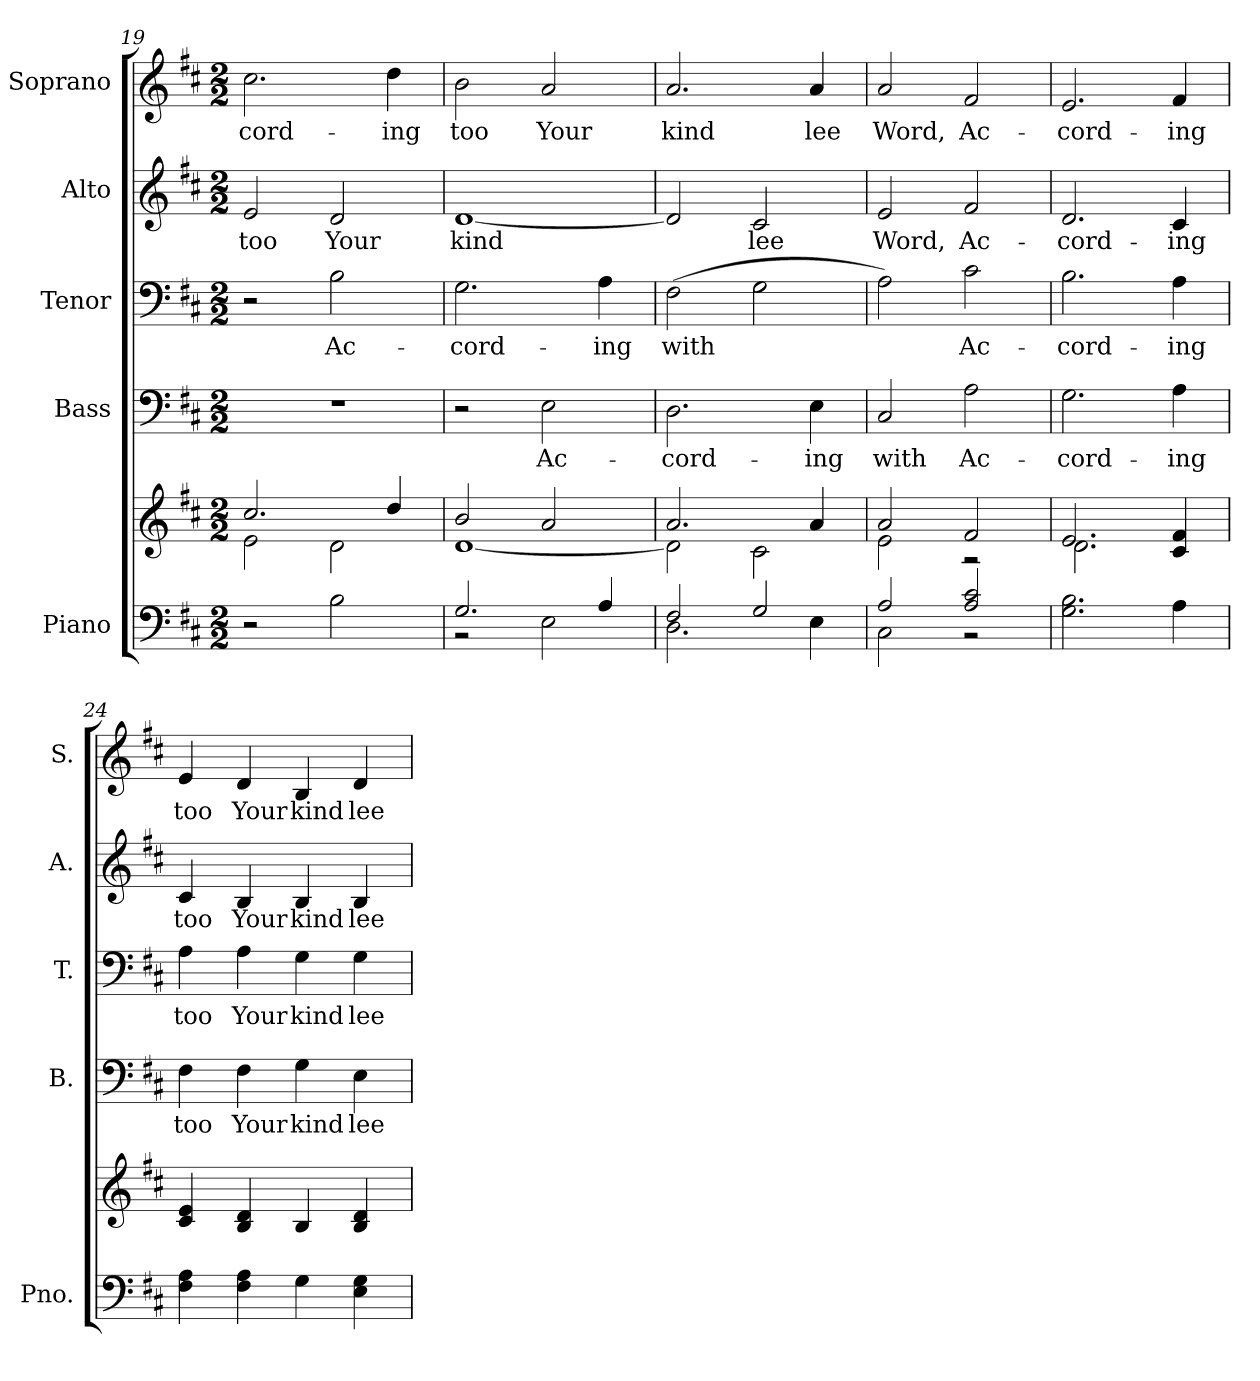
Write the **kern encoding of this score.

**kern	**kern	**kern	**text	**kern	**text	**kern	**text	**kern	**text
*part5	*part5	*part4	*part4	*part3	*part3	*part2	*part2	*part1	*part1
*staff6	*staff5	*staff4	*staff4	*staff3	*staff3	*staff2	*staff2	*staff1	*staff1
*I"Piano	*	*I"Bass	*	*I"Tenor	*	*I"Alto	*	*I"Soprano	*
*I'Pno.	*	*I'B.	*	*I'T.	*	*I'A.	*	*I'S.	*
!!LO:PB:g=z
*clefF4	*clefG2	*clefF4	*	*clefF4	*	*clefG2	*	*clefG2	*
*k[f#c#]	*k[f#c#]	*k[f#c#]	*	*k[f#c#]	*	*k[f#c#]	*	*k[f#c#]	*
*D:	*D:	*D:	*	*D:	*	*D:	*	*D:	*
*M2/2	*M2/2	*M2/2	*	*M2/2	*	*M2/2	*	*M2/2	*
=19	=19	=19	=19	=19	=19	=19	=19	=19	=19
*	*^	*	*	*	*	*	*	*	*
!	!	!	!	!	!	!	!	!LO:LY:b:color=#000000	!	!
!	!	!	!	!	!	!	!	!	!	!LO:LY:b:color=#000000
2r	2.cc#i/	2ei\	1r	.	2r	.	2ei/	too	2.cc#i\	-cord-
!	!	!	!	!	!	!LO:LY:b:color=#000000	!	!	!	!
!	!	!	!	!	!	!	!	!LO:LY:b:color=#000000	!	!
2Bi\	.	2di\	.	.	2Bi\	Ac-	2di/	Your	.	.
!	!	!	!	!	!	!	!	!	!	!LO:LY:b:color=#000000
.	4ddi/	.	.	.	.	.	.	.	4ddi\	-ing
=20	=20	=20	=20	=20	=20	=20	=20	=20	=20	=20
*^	*	*	*	*	*	*	*	*	*	*
!	!	!	!	!	!	!	!LO:LY:b:color=#000000	!	!	!	!
!	!	!	!	!	!	!	!	!	!LO:LY:b:color=#000000	!	!
!	!	!	!	!	!	!	!	!	!	!	!LO:LY:b:color=#000000
2.Gi/	2r	2bi/	[<1di	2r	.	2.Gi\	-cord-	[<1di	kind	2bi\	too
!	!	!	!	!	!LO:LY:b:color=#000000	!	!	!	!	!	!
!	!	!	!	!	!	!	!	!	!	!	!LO:LY:b:color=#000000
.	2Ei\	2ai/	.	2Ei\	Ac-	.	.	.	.	2ai/	Your
!	!	!	!	!	!	!	!LO:LY:b:color=#000000	!	!	!	!
4Ai/	.	.	.	.	.	4Ai\	-ing	.	.	.	.
=21	=21	=21	=21	=21	=21	=21	=21	=21	=21	=21	=21
!	!	!	!	!	!LO:LY:b:color=#000000	!	!	!	!	!	!
!	!	!	!	!	!	!	!LO:LY:b:color=#000000	!	!	!	!
!	!	!	!	!	!	!	!	!	!	!	!LO:LY:b:color=#000000
2F#i/	2.Di\	2.ai/	2di\]	2.Di\	-cord-	(2F#i\	with	2di/]	.	2.ai/	kind
!	!	!	!	!	!	!	!	!	!LO:LY:b:color=#000000	!	!
2Gi/	.	.	2c#i\	.	.	2Gi\	.	2c#i/	lee	.	.
!	!	!	!	!	!LO:LY:b:color=#000000	!	!	!	!	!	!
!	!	!	!	!	!	!	!	!	!	!	!LO:LY:b:color=#000000
.	4Ei\	4ai/	.	4Ei\	-ing	.	.	.	.	4ai/	lee
=22	=22	=22	=22	=22	=22	=22	=22	=22	=22	=22	=22
!	!	!	!	!	!LO:LY:b:color=#000000	!	!	!	!	!	!
!	!	!	!	!	!	!	!	!	!LO:LY:b:color=#000000	!	!
!	!	!	!	!	!	!	!	!	!	!	!LO:LY:b:color=#000000
2Ai/	2C#i\	2ai/	2ei\	2C#i/	with	2Ai\)	.	2ei/	Word,	2ai/	Word,
!	!	!	!	!	!LO:LY:b:color=#000000	!	!	!	!	!	!
!	!	!	!	!	!	!	!LO:LY:b:color=#000000	!	!	!	!
!	!	!	!	!	!	!	!	!	!LO:LY:b:color=#000000	!	!
!	!	!	!	!	!	!	!	!	!	!	!LO:LY:b:color=#000000
2Ai/ 2c#i	2r	2f#i/	2r	2Ai\	Ac-	2c#i\	Ac-	2f#i/	Ac-	2f#i/	Ac-
*v	*v	*	*	*	*	*	*	*	*	*	*
=23	=23	=23	=23	=23	=23	=23	=23	=23	=23	=23
*^	*	*	*	*	*	*	*	*	*	*
!	!	!	!	!	!LO:LY:b:color=#000000	!	!	!	!	!	!
*v	*v	*	*	*	*	*	*	*	*	*	*
*^	*	*	*	*	*	*	*	*	*	*
!	!	!	!	!	!	!	!LO:LY:b:color=#000000	!	!	!	!
*v	*v	*	*	*	*	*	*	*	*	*	*
*^	*	*	*	*	*	*	*	*	*	*
!	!	!	!	!	!	!	!	!	!LO:LY:b:color=#000000	!	!
*v	*v	*	*	*	*	*	*	*	*	*	*
*^	*	*	*	*	*	*	*	*	*	*
!	!	!	!	!	!	!	!	!	!	!	!LO:LY:b:color=#000000
*v	*v	*	*	*	*	*	*	*	*	*	*
2.Gi\ 2.Bi	2.ei/	2.di\	2.Gi\	-cord-	2.Bi\	-cord-	2.di/	-cord-	2.ei/	-cord-
!	!	!	!	!LO:LY:b:color=#000000	!	!	!	!	!	!
!	!	!	!	!	!	!LO:LY:b:color=#000000	!	!	!	!
!	!	!	!	!	!	!	!	!LO:LY:b:color=#000000	!	!
!	!	!	!	!	!	!	!	!	!	!LO:LY:b:color=#000000
4Ai\	4c#i/ 4f#i	4ryy	4Ai\	-ing	4Ai\	-ing	4c#i/	-ing	4f#i/	-ing
*	*v	*v	*	*	*	*	*	*	*	*
=24	=24	=24	=24	=24	=24	=24	=24	=24	=24
*	*^	*	*	*	*	*	*	*	*
!	!	!	!	!LO:LY:b:color=#000000	!	!	!	!	!	!
*	*v	*v	*	*	*	*	*	*	*	*
*	*^	*	*	*	*	*	*	*	*
!	!	!	!	!	!	!LO:LY:b:color=#000000	!	!	!	!
*	*v	*v	*	*	*	*	*	*	*	*
*	*^	*	*	*	*	*	*	*	*
!	!	!	!	!	!	!	!	!LO:LY:b:color=#000000	!	!
*	*v	*v	*	*	*	*	*	*	*	*
*	*^	*	*	*	*	*	*	*	*
!	!	!	!	!	!	!	!	!	!	!LO:LY:b:color=#000000
*	*v	*v	*	*	*	*	*	*	*	*
4F#i\ 4Ai	4c#i/ 4ei	4F#i\	too	4Ai\	too	4c#i/	too	4ei/	too
!	!	!	!LO:LY:b:color=#000000	!	!	!	!	!	!
!	!	!	!	!	!LO:LY:b:color=#000000	!	!	!	!
!	!	!	!	!	!	!	!LO:LY:b:color=#000000	!	!
!	!	!	!	!	!	!	!	!	!LO:LY:b:color=#000000
4F#i\ 4Ai	4Bi/ 4di	4F#i\	Your	4Ai\	Your	4Bi/	Your	4di/	Your
!	!	!	!LO:LY:b:color=#000000	!	!	!	!	!	!
!	!	!	!	!	!LO:LY:b:color=#000000	!	!	!	!
!	!	!	!	!	!	!	!LO:LY:b:color=#000000	!	!
!	!	!	!	!	!	!	!	!	!LO:LY:b:color=#000000
4Gi\	4Bi/	4Gi\	kind	4Gi\	kind	4Bi/	kind	4Bi/	kind
!	!	!	!LO:LY:b:color=#000000	!	!	!	!	!	!
!	!	!	!	!	!LO:LY:b:color=#000000	!	!	!	!
!	!	!	!	!	!	!	!LO:LY:b:color=#000000	!	!
!	!	!	!	!	!	!	!	!	!LO:LY:b:color=#000000
4Ei\ 4Gi	4Bi/ 4di	4Ei\	lee	4Gi\	lee	4Bi/	lee	4di/	lee
=	=	=	=	=	=	=	=	=	=
*-	*-	*-	*-	*-	*-	*-	*-	*-	*-
